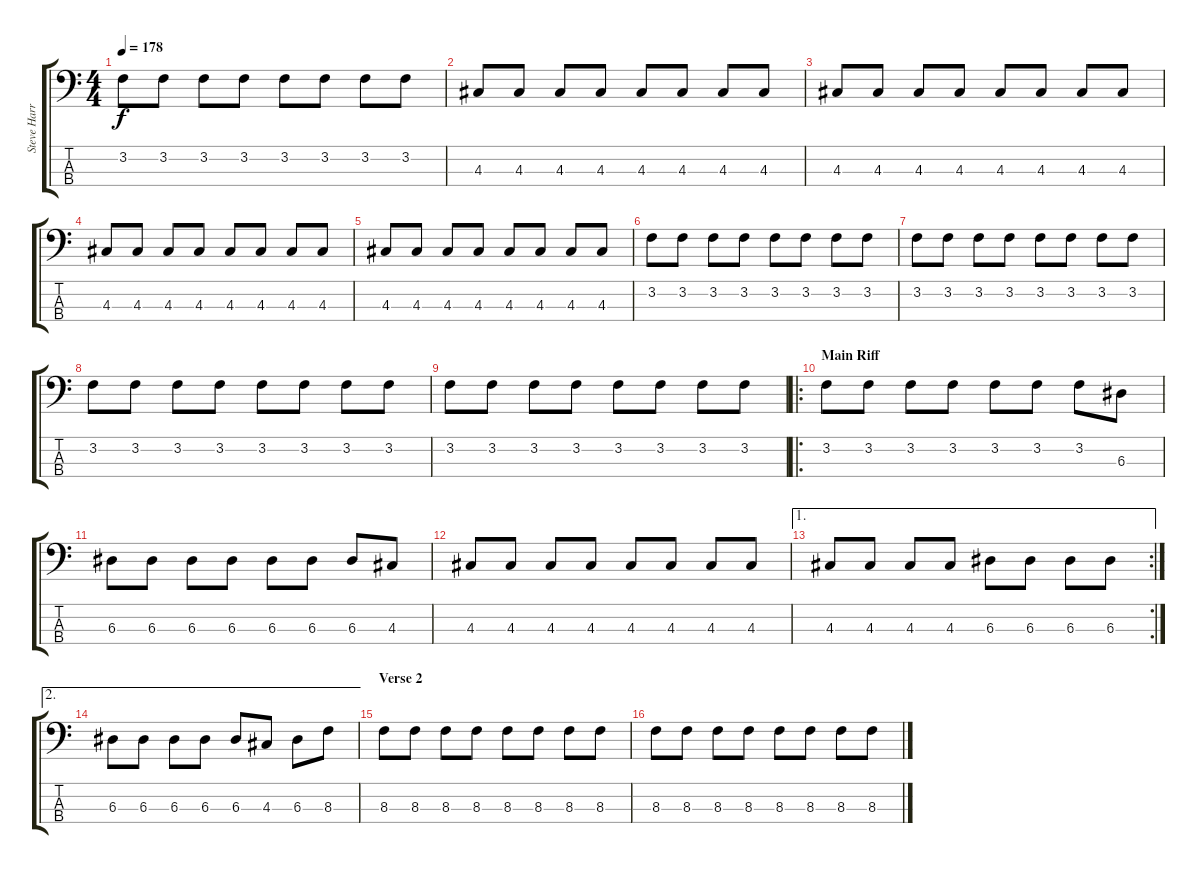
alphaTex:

\track ("Steve Harris - Bass" "Steve Harr") {instrument electricbassfinger}
\staff {score tabs}
\tuning (G2 D2 A1 E1) {hide}
\ts (4 4)
\tempo 178
\clef f4
\ks c
3.2.8{dy f} 3.2.8 3.2.8 3.2.8 3.2.8 3.2.8 3.2.8 3.2.8 |
4.3.8 4.3.8 4.3.8 4.3.8 4.3.8 4.3.8 4.3.8 4.3.8 |
4.3.8 4.3.8 4.3.8 4.3.8 4.3.8 4.3.8 4.3.8 4.3.8 |
4.3.8 4.3.8 4.3.8 4.3.8 4.3.8 4.3.8 4.3.8 4.3.8 |
4.3.8 4.3.8 4.3.8 4.3.8 4.3.8 4.3.8 4.3.8 4.3.8 |
3.2.8 3.2.8 3.2.8 3.2.8 3.2.8 3.2.8 3.2.8 3.2.8 |
3.2.8 3.2.8 3.2.8 3.2.8 3.2.8 3.2.8 3.2.8 3.2.8 |
3.2.8 3.2.8 3.2.8 3.2.8 3.2.8 3.2.8 3.2.8 3.2.8 |
3.2.8 3.2.8 3.2.8 3.2.8 3.2.8 3.2.8 3.2.8 3.2.8 |
\ro
\section ("" "Main Riff")
3.2.8 3.2.8 3.2.8 3.2.8 3.2.8 3.2.8 3.2.8 6.3.8 |
6.3.8 6.3.8 6.3.8 6.3.8 6.3.8 6.3.8 6.3.8 4.3.8 |
4.3.8 4.3.8 4.3.8 4.3.8 4.3.8 4.3.8 4.3.8 4.3.8 |
\ae 1
\rc 2
4.3.8 4.3.8 4.3.8 4.3.8 6.3.8 6.3.8 6.3.8 6.3.8 |
\ae 2
6.3.8 6.3.8 6.3.8 6.3.8 6.3.8 4.3.8 6.3.8 8.3.8 |
\section ("" "Verse 2")
8.3.8 8.3.8 8.3.8 8.3.8 8.3.8 8.3.8 8.3.8 8.3.8 |
8.3.8 8.3.8 8.3.8 8.3.8 8.3.8 8.3.8 8.3.8 8.3.8
